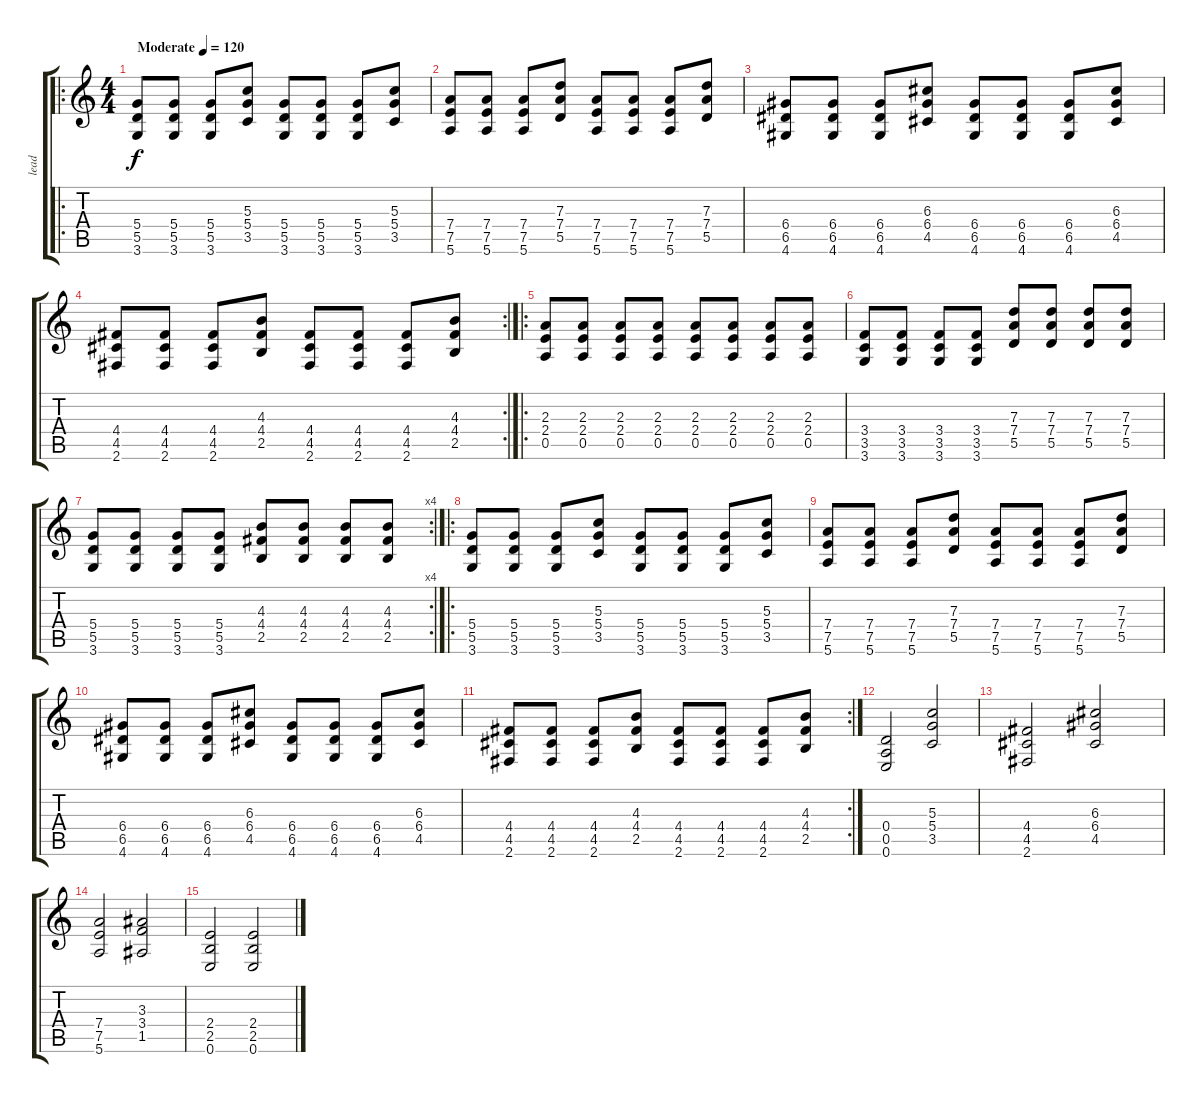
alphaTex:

\track ("lead" "lead") {instrument overdrivenguitar}
\staff {score tabs}
\tuning (E4 B3 G3 D3 A2 E2) {hide}
\ro
\ts (4 4)
\tempo (120 "Moderate")
\clef g2
\ks c
(5.4 5.5 3.6).8{dy f instrument overdrivenguitar} (5.4 5.5 3.6).8 (5.4 5.5 3.6).8 (5.3 5.4 3.5).8 (5.4 5.5 3.6).8 (5.4 5.5 3.6).8 (5.4 5.5 3.6).8 (5.3 5.4 3.5).8 |
(7.4 7.5 5.6).8 (7.4 7.5 5.6).8 (7.4 7.5 5.6).8 (7.3 7.4 5.5).8 (7.4 7.5 5.6).8 (7.4 7.5 5.6).8 (7.4 7.5 5.6).8 (7.3 7.4 5.5).8 |
(6.4 6.5 4.6).8 (6.4 6.5 4.6).8 (6.4 6.5 4.6).8 (6.3 6.4 4.5).8 (6.4 6.5 4.6).8 (6.4 6.5 4.6).8 (6.4 6.5 4.6).8 (6.3 6.4 4.5).8 |
\rc 2
(4.4 4.5 2.6).8 (4.4 4.5 2.6).8 (4.4 4.5 2.6).8 (4.3 4.4 2.5).8 (4.4 4.5 2.6).8 (4.4 4.5 2.6).8 (4.4 4.5 2.6).8 (4.3 4.4 2.5).8 |
\ro
(2.3 2.4 0.5).8 (2.3 2.4 0.5).8 (2.3 2.4 0.5).8 (2.3 2.4 0.5).8 (2.3 2.4 0.5).8 (2.3 2.4 0.5).8 (2.3 2.4 0.5).8 (2.3 2.4 0.5).8 |
(3.4 3.5 3.6).8 (3.4 3.5 3.6).8 (3.4 3.5 3.6).8 (3.4 3.5 3.6).8 (7.3 7.4 5.5).8 (7.3 7.4 5.5).8 (7.3 7.4 5.5).8 (7.3 7.4 5.5).8 |
\rc 4
(5.4 5.5 3.6).8 (5.4 5.5 3.6).8 (5.4 5.5 3.6).8 (5.4 5.5 3.6).8 (4.3 4.4 2.5).8 (4.3 4.4 2.5).8 (4.3 4.4 2.5).8 (4.3 4.4 2.5).8 |
\ro
(5.4 5.5 3.6).8 (5.4 5.5 3.6).8 (5.4 5.5 3.6).8 (5.3 5.4 3.5).8 (5.4 5.5 3.6).8 (5.4 5.5 3.6).8 (5.4 5.5 3.6).8 (5.3 5.4 3.5).8 |
(7.4 7.5 5.6).8 (7.4 7.5 5.6).8 (7.4 7.5 5.6).8 (7.3 7.4 5.5).8 (7.4 7.5 5.6).8 (7.4 7.5 5.6).8 (7.4 7.5 5.6).8 (7.3 7.4 5.5).8 |
(6.4 6.5 4.6).8 (6.4 6.5 4.6).8 (6.4 6.5 4.6).8 (6.3 6.4 4.5).8 (6.4 6.5 4.6).8 (6.4 6.5 4.6).8 (6.4 6.5 4.6).8 (6.3 6.4 4.5).8 |
\rc 2
(4.4 4.5 2.6).8 (4.4 4.5 2.6).8 (4.4 4.5 2.6).8 (4.3 4.4 2.5).8 (4.4 4.5 2.6).8 (4.4 4.5 2.6).8 (4.4 4.5 2.6).8 (4.3 4.4 2.5).8 |
(0.4 0.5 0.6).2 (5.3 5.4 3.5).2 |
(4.4 4.5 2.6).2 (6.3 6.4 4.5).2 |
(7.4 7.5 5.6).2 (3.3 3.4 1.5).2 |
(2.4 2.5 0.6).2 (2.4 2.5 0.6).2
